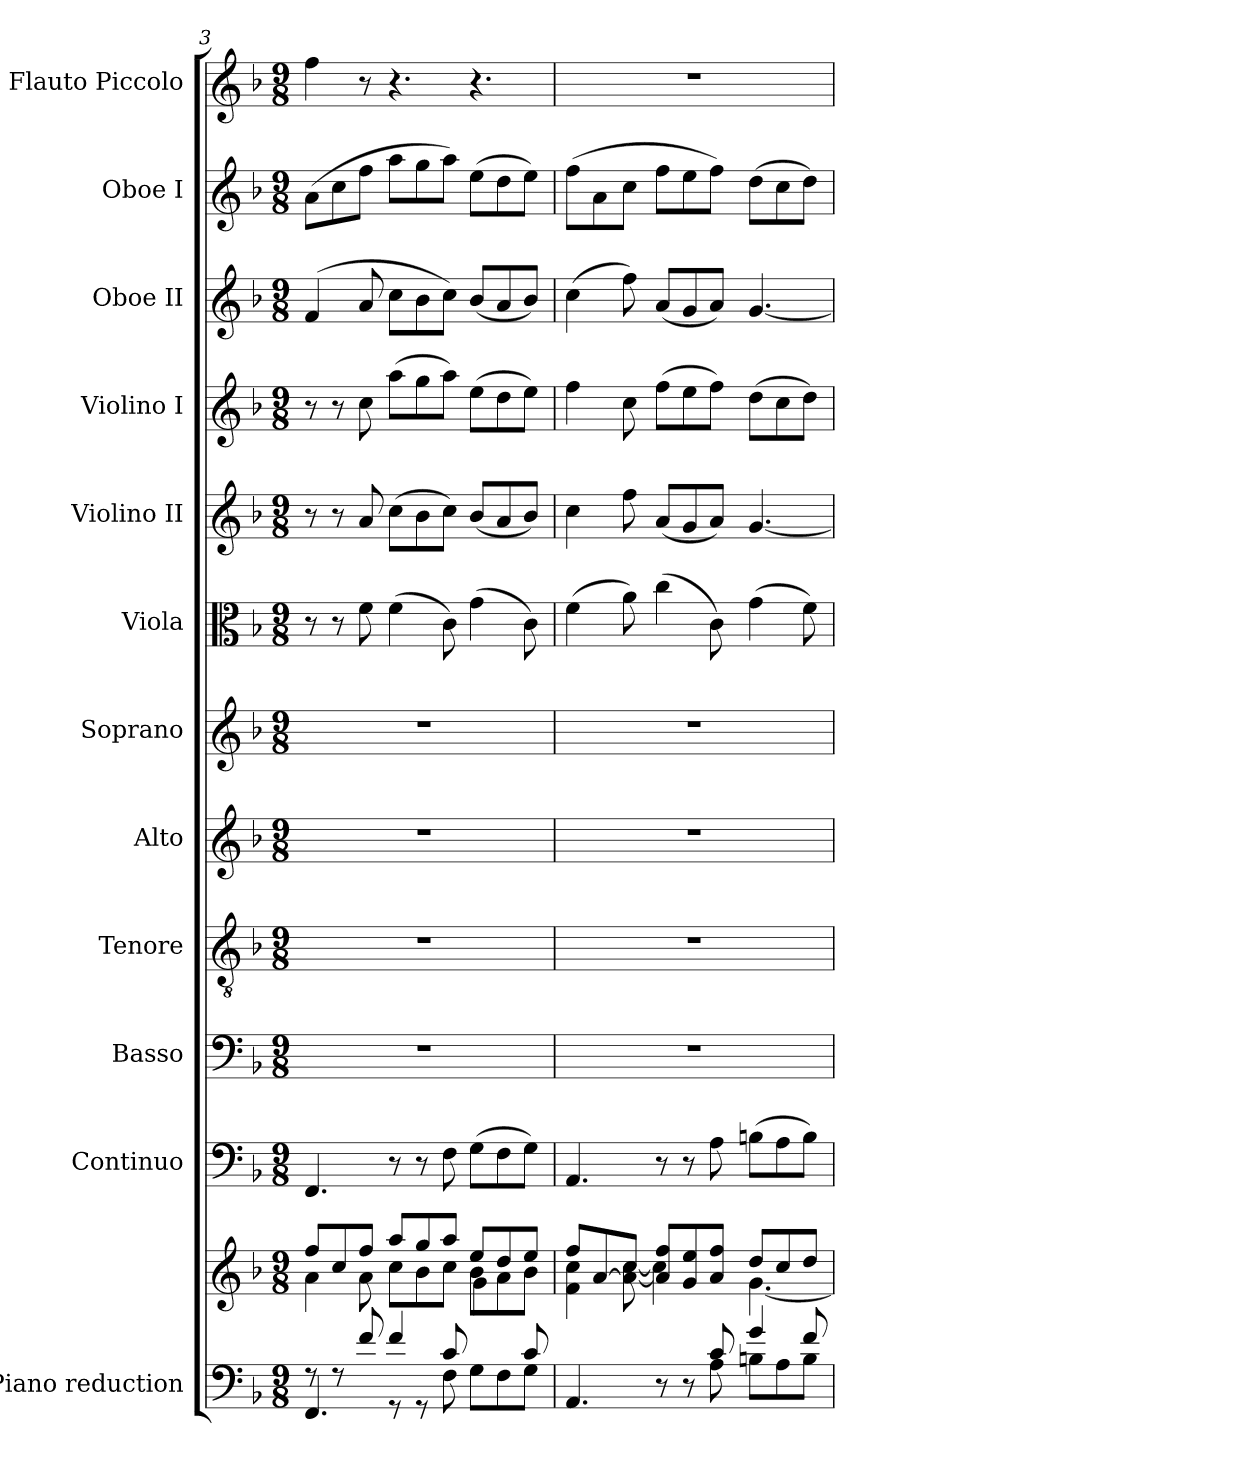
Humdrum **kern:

**kern	**kern	**kern	**kern	**kern	**kern	**kern	**kern	**kern	**kern	**kern	**kern	**kern
*part12	*part12	*part11	*part10	*part9	*part8	*part7	*part6	*part5	*part4	*part3	*part2	*part1
*staff13	*staff12	*staff11	*staff10	*staff9	*staff8	*staff7	*staff6	*staff5	*staff4	*staff3	*staff2	*staff1
*I"Piano reduction	*	*I"Continuo	*I"Basso	*I"Tenore	*I"Alto	*I"Soprano	*I"Viola	*I"Violino II	*I"Violino I	*I"Oboe II	*I"Oboe I	*I"Flauto Piccolo
*I'Pno	*	*	*	*	*	*	*	*	*	*I'Ob	*I'Ob	*I'Picc
*clefF4	*clefG2	*clefF4	*clefF4	*clefGv2	*clefG2	*clefG2	*clefC3	*clefG2	*clefG2	*clefG2	*clefG2	*clefG2
*	*	*	*	*	*	*	*	*	*	*	*	*ITrd-7c-12
*k[b-]	*k[b-]	*k[b-]	*k[b-]	*k[b-]	*k[b-]	*k[b-]	*k[b-]	*k[b-]	*k[b-]	*k[b-]	*k[b-]	*k[b-]
*M9/8	*M9/8	*M9/8	*M9/8	*M9/8	*M9/8	*M9/8	*M9/8	*M9/8	*M9/8	*M9/8	*M9/8	*M9/8
=3	=3	=3	=3	=3	=3	=3	=3	=3	=3	=3	=3	=3
*^	*^	*	*	*	*	*	*	*	*	*	*	*
*	*	*	*^	*	*	*	*	*	*	*	*	*	*	*
8rF	4.FF/	8ff/L	4a\	2.ryy	4.FF/	8%9r	8%9r	8%9r	8%9r	8r	8r	8r	(>4f/	(>8a\L	4fff\
8rF	.	8cc/	.	.	.	.	.	.	.	8r	8r	8r	.	8cc\	.
8f/	.	8ff/J	8a\	.	.	.	.	.	.	8f\	8a/	8cc\	8a/	8ff\J	8r
4f/	8r	8aa/L	8cc\L	.	8r	.	.	.	.	(>4f\	(>8cc\L	(>8aa\L	8cc\L	8aa\L	4.r
.	8r	8gg/	8b-\	.	8r	.	.	.	.	.	8b-\	8gg\	8b-\	8gg\	.
8c/	8F\	8aa/J	8cc\J	.	8F\	.	.	.	.	8c\)	8cc\J)	8aa\J)	8cc\J)	8aa\J)	.
4ryy	8G\L	8ee/L	8b-\L	4g\	(>8G\L	.	.	.	.	(>4g\	(<8b-/L	(>8ee\L	(<8b-/L	(>8ee\L	4.r
.	8F\	8dd/	8a\	.	8F\	.	.	.	.	.	8a/	8dd\	8a/	8dd\	.
8c/	8G\J	8ee/J	8b-\J	8ryy	8G\J)	.	.	.	.	8c\)	8b-/J)	8ee\J)	8b-/J)	8ee\J)	.
*	*	*	*v	*v	*	*	*	*	*	*	*	*	*	*	*
=4	=4	=4	=4	=4	=4	=4	=4	=4	=4	=4	=4	=4	=4	=4
4.AA/	4.ryy	8ff/L	4f\ 4cc\	4.AA/	8%9r	8%9r	8%9r	8%9r	(>4f\	4cc\	4ff\	(>4cc\	(>8ff\L	8%9r
.	.	[8a/	.	.	.	.	.	.	.	.	.	.	8a\	.
.	.	8cc/J	8a\_ [8cc\	.	.	.	.	.	8a\)	8ff\	8cc\	8ff\)	8cc\J	.
8r	8ryy	8a/] 8ff/L	4cc\]	8r	.	.	.	.	(>4cc\	(<8a/L	(>8ff\L	(<8a/L	8ff\L	.
8r	8ryy	8g/ 8ee/	.	8r	.	.	.	.	.	8g/	8ee\	8g/	8ee\	.
8c/	8A\	8a/ 8ff/J	8ryy	8A\	.	.	.	.	8c\)	8a/J)	8ff\J)	8a/J)	8ff\J)	.
4g/	8Bn\L	8dd/L	[4.g\	(>8Bn\L	.	.	.	.	(>4g\	[4.g/	(>8dd\L	[4.g/	(>8dd\L	.
.	8A\	8cc/	.	8A\	.	.	.	.	.	.	8cc\	.	8cc\	.
8f/	8B\J	8dd/J	.	8B\J)	.	.	.	.	8f\)	.	8dd\J)	.	8dd\J)	.
*v	*v	*	*	*	*	*	*	*	*	*	*	*	*	*
*	*v	*v	*	*	*	*	*	*	*	*	*	*	*
=	=	=	=	=	=	=	=	=	=	=	=	=
*-	*-	*-	*-	*-	*-	*-	*-	*-	*-	*-	*-	*-
